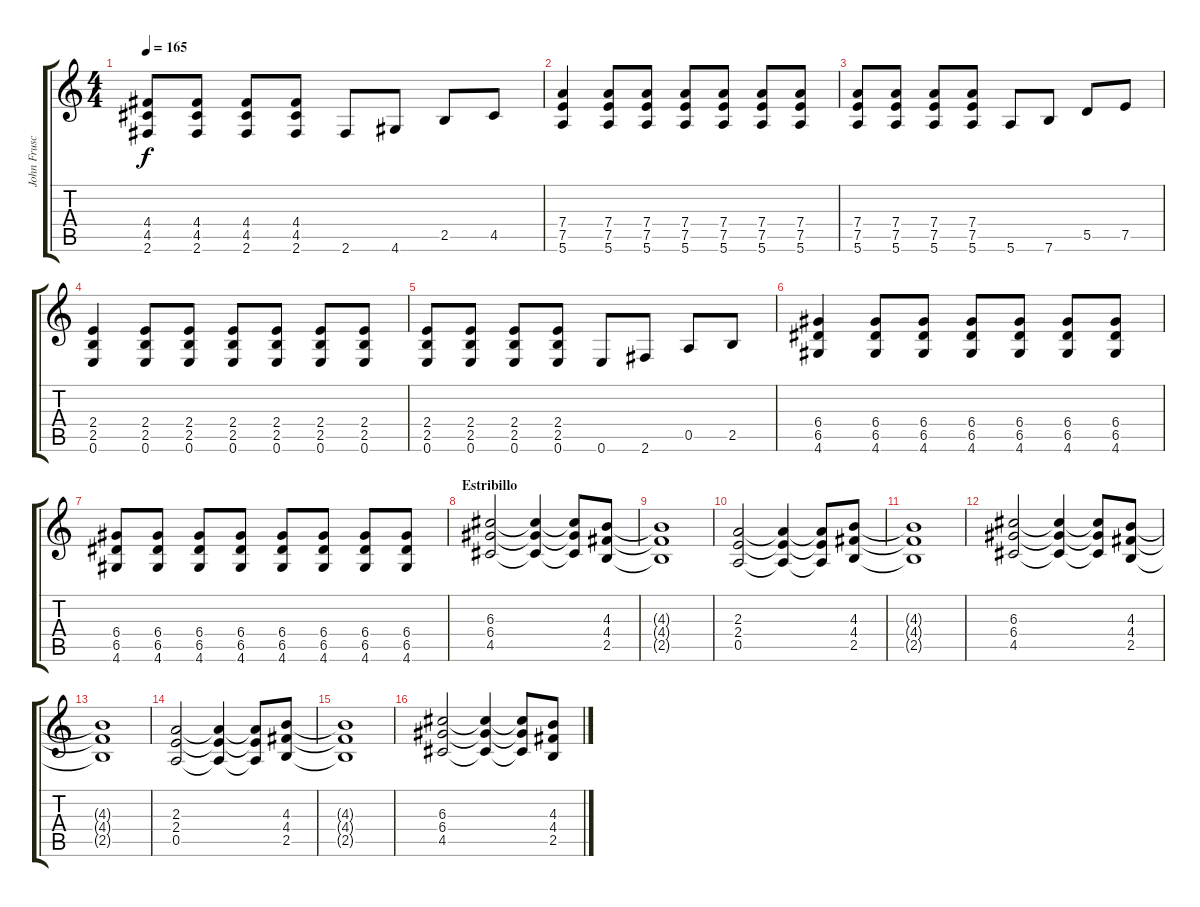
\track ("John Frusciante-2" "John Frusc") {instrument distortionguitar}
\staff {score tabs}
\tuning (E4 B3 G3 D3 A2 E2) {hide}
\ts (4 4)
\tempo 165
\clef g2
\ks c
(4.4 4.5 2.6).8{dy f} (4.4 4.5 2.6).8 (4.4 4.5 2.6).8 (4.4 4.5 2.6).8 2.6.8 4.6.8 2.5.8 4.5.8 |
(7.4 7.5 5.6).4 (7.4 7.5 5.6).8 (7.4 7.5 5.6).8 (7.4 7.5 5.6).8 (7.4 7.5 5.6).8 (7.4 7.5 5.6).8 (7.4 7.5 5.6).8 |
(7.4 7.5 5.6).8 (7.4 7.5 5.6).8 (7.4 7.5 5.6).8 (7.4 7.5 5.6).8 5.6.8 7.6.8 5.5.8 7.5.8 |
(2.4 2.5 0.6).4 (2.4 2.5 0.6).8 (2.4 2.5 0.6).8 (2.4 2.5 0.6).8 (2.4 2.5 0.6).8 (2.4 2.5 0.6).8 (2.4 2.5 0.6).8 |
(2.4 2.5 0.6).8 (2.4 2.5 0.6).8 (2.4 2.5 0.6).8 (2.4 2.5 0.6).8 0.6.8 2.6.8 0.5.8 2.5.8 |
(6.4 6.5 4.6).4 (6.4 6.5 4.6).8 (6.4 6.5 4.6).8 (6.4 6.5 4.6).8 (6.4 6.5 4.6).8 (6.4 6.5 4.6).8 (6.4 6.5 4.6).8 |
(6.4 6.5 4.6).8 (6.4 6.5 4.6).8 (6.4 6.5 4.6).8 (6.4 6.5 4.6).8 (6.4 6.5 4.6).8 (6.4 6.5 4.6).8 (6.4 6.5 4.6).8 (6.4 6.5 4.6).8 |
\section ("" "Estribillo")
(6.3 6.4 4.5).2 (6.3{t} 6.4{t} 4.5{t}).4 (6.3{t} 6.4{t} 4.5{t}).8 (4.3 4.4 2.5).8 |
(4.3{t} 4.4{t} 2.5{t}).1 |
(2.3 2.4 0.5).2 (2.3{t} 2.4{t} 0.5{t}).4 (2.3{t} 2.4{t} 0.5{t}).8 (4.3 4.4 2.5).8 |
(4.3{t} 4.4{t} 2.5{t}).1 |
(6.3 6.4 4.5).2 (6.3{t} 6.4{t} 4.5{t}).4 (6.3{t} 6.4{t} 4.5{t}).8 (4.3 4.4 2.5).8 |
(4.3{t} 4.4{t} 2.5{t}).1 |
(2.3 2.4 0.5).2 (2.3{t} 2.4{t} 0.5{t}).4 (2.3{t} 2.4{t} 0.5{t}).8 (4.3 4.4 2.5).8 |
(4.3{t} 4.4{t} 2.5{t}).1 |
(6.3 6.4 4.5).2 (6.3{t} 6.4{t} 4.5{t}).4 (6.3{t} 6.4{t} 4.5{t}).8 (4.3 4.4 2.5).8
